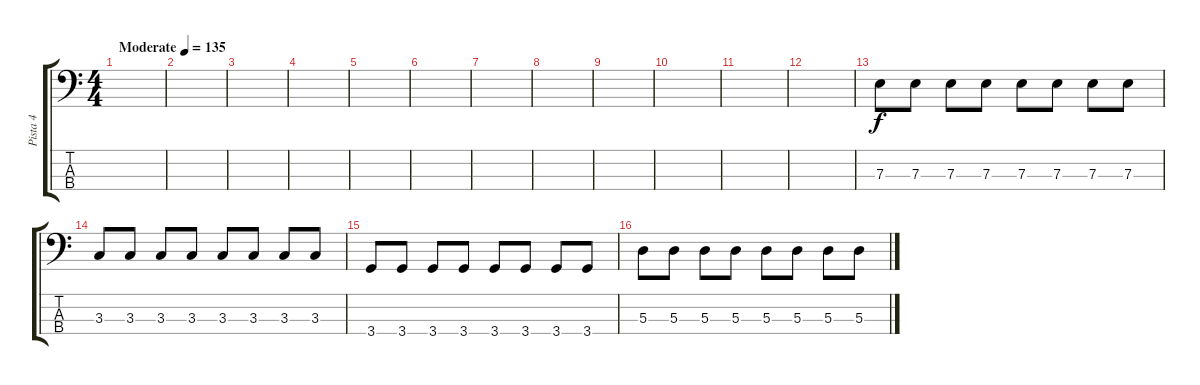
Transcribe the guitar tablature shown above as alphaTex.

\track ("Pista 4" "Pista 4") {instrument electricbassfinger}
\staff {score tabs}
\tuning (G2 D2 A1 E1) {hide}
\ts (4 4)
\tempo (135 "Moderate")
\clef f4
\ks c
|
|
|
|
|
|
|
|
|
|
|
|
7.3.8 7.3.8 7.3.8 7.3.8 7.3.8 7.3.8 7.3.8 7.3.8 |
3.3.8 3.3.8 3.3.8 3.3.8 3.3.8 3.3.8 3.3.8 3.3.8 |
3.4.8 3.4.8 3.4.8 3.4.8 3.4.8 3.4.8 3.4.8 3.4.8 |
5.3.8 5.3.8 5.3.8 5.3.8 5.3.8 5.3.8 5.3.8 5.3.8
